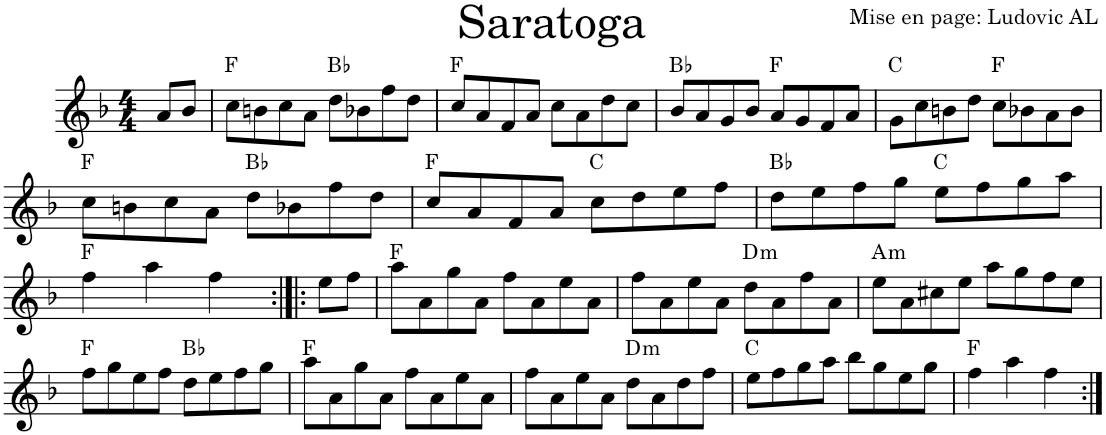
**kern	**harte
*part1	*part1
*staff1	*
*I"Voice	*
*I'V	*
*clefG2	*
*k[b-]	*
*M4/4	*
=	=
8a/L	.
8b-/J	.
=1	=1
8cc\L	F:maj
8bn\	.
8cc\	.
8a\J	.
8dd\L	Bb:maj
8b-X\	.
8ff\	.
8dd\J	.
=2	=2
8cc/L	F:maj
8a/	.
8f/	.
8a/J	.
8cc\L	.
8a\	.
8dd\	.
8cc\J	.
=3	=3
8b-/L	Bb:maj
8a/	.
8g/	.
8b-/J	.
8a/L	F:maj
8g/	.
8f/	.
8a/J	.
=4	=4
8g\L	C:maj
8cc\	.
8bn\	.
8dd\J	.
8cc\L	F:maj
8b-X\	.
8a\	.
8b-\J	.
!!LO:LB:g=z
=5	=5
8cc\L	F:maj
8bn\	.
8cc\	.
8a\J	.
8dd\L	Bb:maj
8b-X\	.
8ff\	.
8dd\J	.
=6	=6
8cc/L	F:maj
8a/	.
8f/	.
8a/J	.
8cc\L	C:maj
8dd\	.
8ee\	.
8ff\J	.
=7	=7
8dd\L	Bb:maj
8ee\	.
8ff\	.
8gg\J	.
8ee\L	C:maj
8ff\	.
8gg\	.
8aa\J	.
!!LO:LB:g=z
=8	=8
4ff\	F:maj
4aa\	.
4ff\	.
=9:|!|:	=9:|!|:
8ee\L	.
8ff\J	.
=10	=10
8aa\L	F:maj
8a\	.
8gg\	.
8a\J	.
8ff\L	.
8a\	.
8ee\	.
8a\J	.
=11	=11
8ff\L	.
8a\	.
8ee\	.
8a\J	.
!	!LO:H:kt=m
8dd\L	D:min
8a\	.
8ff\	.
8a\J	.
=12	=12
!	!LO:H:kt=m
8ee\L	A:min
8a\	.
8cc#X\	.
8ee\J	.
8aa\L	.
8gg\	.
8ff\	.
8ee\J	.
!!LO:LB:g=z
=13	=13
8ff\L	F:maj
8gg\	.
8ee\	.
8ff\J	.
8dd\L	Bb:maj
8ee\	.
8ff\	.
8gg\J	.
=14	=14
8aa\L	F:maj
8a\	.
8gg\	.
8a\J	.
8ff\L	.
8a\	.
8ee\	.
8a\J	.
=15	=15
8ff\L	.
8a\	.
8ee\	.
8a\J	.
!	!LO:H:kt=m
8dd\L	D:min
8a\	.
8dd\	.
8ff\J	.
=16	=16
8ee\L	C:maj
8ff\	.
8gg\	.
8aa\J	.
8bb-\L	.
8gg\	.
8ee\	.
8gg\J	.
=17	=17
4ff\	F:maj
4aa\	.
4ff\	.
=:|!	=:|!
*-	*-
